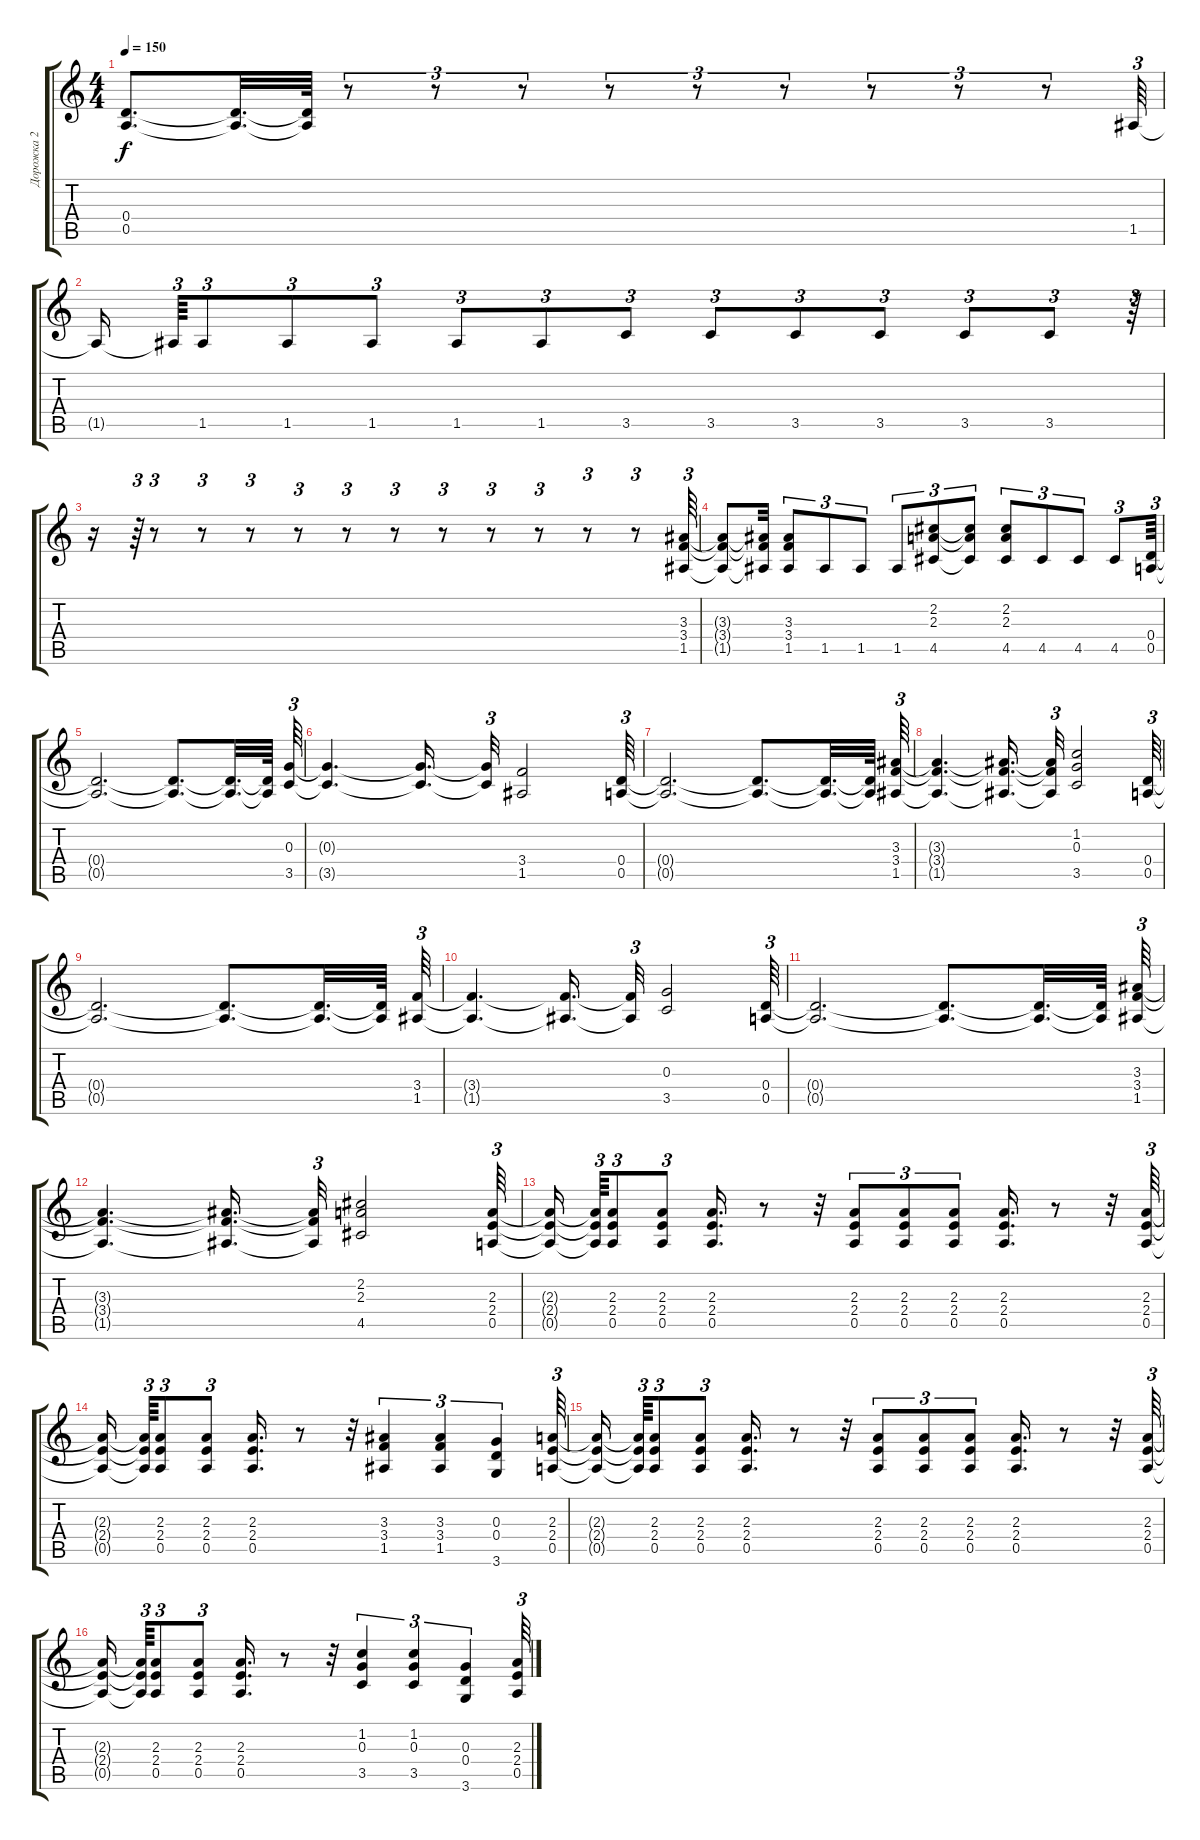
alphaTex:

\track ("Дорожка 2" "Дорожка 2") {instrument distortionguitar}
\staff {score tabs}
\tuning (E4 B3 G3 D3 A2 E2) {hide}
\ts (4 4)
\tempo 150
\clef g2
\ks c
(0.4{t} 0.5{t}).8{d dy f} (0.4{t} 0.5{t}).32{d} (0.4{t} 0.5{t}).64 r.8{tu (3 2)} r.8{tu (3 2)} r.8{tu (3 2)} r.8{tu (3 2)} r.8{tu (3 2)} r.8{tu (3 2)} r.8{tu (3 2)} r.8{tu (3 2)} r.8{tu (3 2)} 1.5.64{tu (3 2)} |
1.5{t}.16 1.5{t}.64{tu (3 2)} 1.5.8{tu (3 2)} 1.5.8{tu (3 2)} 1.5.8{tu (3 2)} 1.5.8{tu (3 2)} 1.5.8{tu (3 2)} 3.5.8{tu (3 2)} 3.5.8{tu (3 2)} 3.5.8{tu (3 2)} 3.5.8{tu (3 2)} 3.5.8{tu (3 2)} 3.5.8{tu (3 2)} r.64{tu (3 2)} |
r.16 r.64{tu (3 2)} r.8{tu (3 2)} r.8{tu (3 2)} r.8{tu (3 2)} r.8{tu (3 2)} r.8{tu (3 2)} r.8{tu (3 2)} r.8{tu (3 2)} r.8{tu (3 2)} r.8{tu (3 2)} r.8{tu (3 2)} r.8{tu (3 2)} (3.3 3.4 1.5).64{tu (3 2)} |
(3.3{t} 3.4{t} 1.5{t}).8 (3.3{t} 3.4{t} 1.5{t}).32 (3.3 3.4 1.5).8{tu (3 2)} 1.5.8{tu (3 2)} 1.5.8{tu (3 2)} 1.5.8{tu (3 2)} (2.2 2.3 4.5).8{tu (3 2)} (2.2{t} 2.3{t} 4.5{t}).8{tu (3 2)} (2.2 2.3 4.5).8{tu (3 2)} 4.5.8{tu (3 2)} 4.5.8{tu (3 2)} 4.5.8{tu (3 2)} (0.4 0.5).64{tu (3 2)} |
(0.4{t} 0.5{t}).2{d} (0.4{t} 0.5{t}).8{d} (0.4{t} 0.5{t}).32{d} (0.4{t} 0.5{t}).64 (0.3 3.5).64{tu (3 2)} |
(0.3{t} 3.5{t}).4{d} (0.3{t} 3.5{t}).16{d} (0.3{t} 3.5{t}).32{tu (3 2)} (3.4 1.5).2 (0.4 0.5).64{tu (3 2)} |
(0.4{t} 0.5{t}).2{d} (0.4{t} 0.5{t}).8{d} (0.4{t} 0.5{t}).32{d} (0.4{t} 0.5{t}).64 (3.3 3.4 1.5).64{tu (3 2)} |
(3.3{t} 3.4{t} 1.5{t}).4{d} (3.3{t} 3.4{t} 1.5{t}).16{d} (3.3{t} 3.4{t} 1.5{t}).32{tu (3 2)} (1.2 0.3 3.5).2 (0.4 0.5).64{tu (3 2)} |
(0.4{t} 0.5{t}).2{d} (0.4{t} 0.5{t}).8{d} (0.4{t} 0.5{t}).32{d} (0.4{t} 0.5{t}).64 (3.4 1.5).64{tu (3 2)} |
(3.4{t} 1.5{t}).4{d} (3.4{t} 1.5{t}).16{d} (3.4{t} 1.5{t}).32{tu (3 2)} (0.3 3.5).2 (0.4 0.5).64{tu (3 2)} |
(0.4{t} 0.5{t}).2{d} (0.4{t} 0.5{t}).8{d} (0.4{t} 0.5{t}).32{d} (0.4{t} 0.5{t}).64 (3.3 3.4 1.5).64{tu (3 2)} |
(3.3{t} 3.4{t} 1.5{t}).4{d} (3.3{t} 3.4{t} 1.5{t}).16{d} (3.3{t} 3.4{t} 1.5{t}).32{tu (3 2)} (2.2 2.3 4.5).2 (2.3 2.4 0.5).64{tu (3 2)} |
(2.3{t} 2.4{t} 0.5{t}).16 (2.3{t} 2.4{t} 0.5{t}).64{tu (3 2)} (2.3 2.4 0.5).8{tu (3 2)} (2.3 2.4 0.5).8{tu (3 2)} (2.3 2.4 0.5).16{d} r.8 r.32 (2.3 2.4 0.5).8{tu (3 2)} (2.3 2.4 0.5).8{tu (3 2)} (2.3 2.4 0.5).8{tu (3 2)} (2.3 2.4 0.5).16{d} r.8 r.32 (2.3 2.4 0.5).64{tu (3 2)} |
(2.3{t} 2.4{t} 0.5{t}).16 (2.3{t} 2.4{t} 0.5{t}).64{tu (3 2)} (2.3 2.4 0.5).8{tu (3 2)} (2.3 2.4 0.5).8{tu (3 2)} (2.3 2.4 0.5).16{d} r.8 r.32 (3.3 3.4 1.5).4{tu (3 2)} (3.3 3.4 1.5).4{tu (3 2)} (0.3 0.4 3.6).4{tu (3 2)} (2.3 2.4 0.5).64{tu (3 2)} |
(2.3{t} 2.4{t} 0.5{t}).16 (2.3{t} 2.4{t} 0.5{t}).64{tu (3 2)} (2.3 2.4 0.5).8{tu (3 2)} (2.3 2.4 0.5).8{tu (3 2)} (2.3 2.4 0.5).16{d} r.8 r.32 (2.3 2.4 0.5).8{tu (3 2)} (2.3 2.4 0.5).8{tu (3 2)} (2.3 2.4 0.5).8{tu (3 2)} (2.3 2.4 0.5).16{d} r.8 r.32 (2.3 2.4 0.5).64{tu (3 2)} |
(2.3{t} 2.4{t} 0.5{t}).16 (2.3{t} 2.4{t} 0.5{t}).64{tu (3 2)} (2.3 2.4 0.5).8{tu (3 2)} (2.3 2.4 0.5).8{tu (3 2)} (2.3 2.4 0.5).16{d} r.8 r.32 (1.2 0.3 3.5).4{tu (3 2)} (1.2 0.3 3.5).4{tu (3 2)} (0.3 0.4 3.6).4{tu (3 2)} (2.3 2.4 0.5).64{tu (3 2)}
